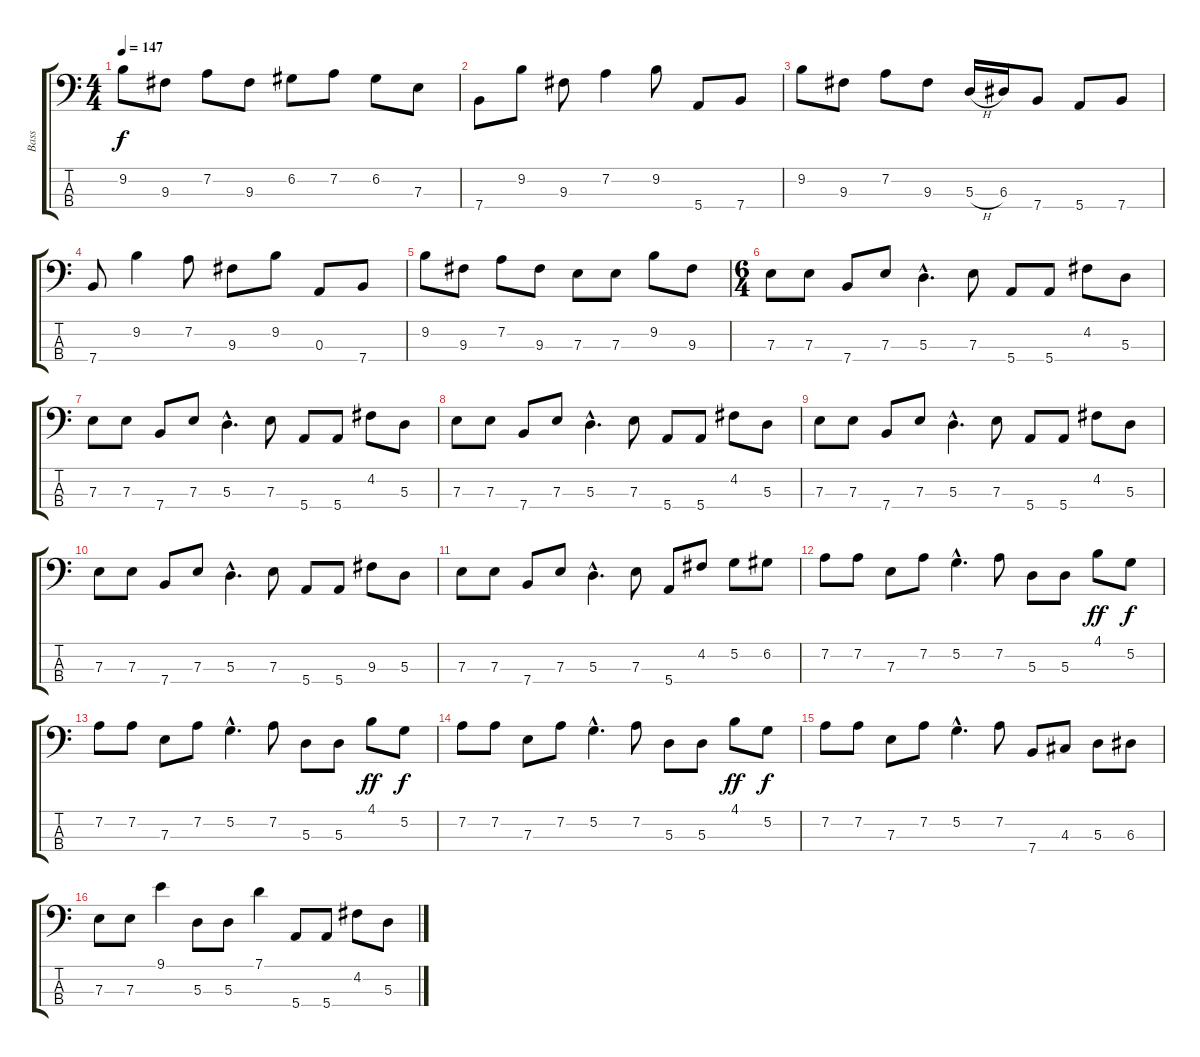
\track ("Bass" "Bass") {instrument electricbassfinger}
\staff {score tabs}
\tuning (G2 D2 A1 E1) {hide}
\ts (4 4)
\tempo 147
\clef f4
\ks c
9.2.8{dy f} 9.3.8 7.2.8 9.3.8 6.2.8 7.2.8 6.2.8 7.3.8 |
7.4.8 9.2.8 9.3.8 7.2.4 9.2.8 5.4.8 7.4.8 |
9.2.8 9.3.8 7.2.8 9.3.8 5.3{h}.16 6.3.16 7.4.8 5.4.8 7.4.8 |
7.4.8 9.2.4 7.2.8 9.3.8 9.2.8 0.3.8 7.4.8 |
9.2.8 9.3.8 7.2.8 9.3.8 7.3.8 7.3.8 9.2.8 9.3.8 |
\ts (6 4)
7.3.8 7.3.8 7.4.8 7.3.8 5.3{hac}.4{d} 7.3.8 5.4.8 5.4.8 4.2.8 5.3.8 |
7.3.8 7.3.8 7.4.8 7.3.8 5.3{hac}.4{d} 7.3.8 5.4.8 5.4.8 4.2.8 5.3.8 |
7.3.8 7.3.8 7.4.8 7.3.8 5.3{hac}.4{d} 7.3.8 5.4.8 5.4.8 4.2.8 5.3.8 |
7.3.8 7.3.8 7.4.8 7.3.8 5.3{hac}.4{d} 7.3.8 5.4.8 5.4.8 4.2.8 5.3.8 |
7.3.8 7.3.8 7.4.8 7.3.8 5.3{hac}.4{d} 7.3.8 5.4.8 5.4.8 9.3.8 5.3.8 |
7.3.8 7.3.8 7.4.8 7.3.8 5.3{hac}.4{d} 7.3.8 5.4.8 4.2.8 5.2.8 6.2.8 |
7.2.8 7.2.8 7.3.8 7.2.8 5.2{hac}.4{d} 7.2.8 5.3.8 5.3.8 4.1.8{dy ff} 5.2.8{dy f} |
7.2.8 7.2.8 7.3.8 7.2.8 5.2{hac}.4{d} 7.2.8 5.3.8 5.3.8 4.1.8{dy ff} 5.2.8{dy f} |
7.2.8 7.2.8 7.3.8 7.2.8 5.2{hac}.4{d} 7.2.8 5.3.8 5.3.8 4.1.8{dy ff} 5.2.8{dy f} |
7.2.8 7.2.8 7.3.8 7.2.8 5.2{hac}.4{d} 7.2.8 7.4.8 4.3.8 5.3.8 6.3.8 |
7.3.8 7.3.8 9.1.4 5.3.8 5.3.8 7.1.4 5.4.8 5.4.8 4.2.8 5.3.8
